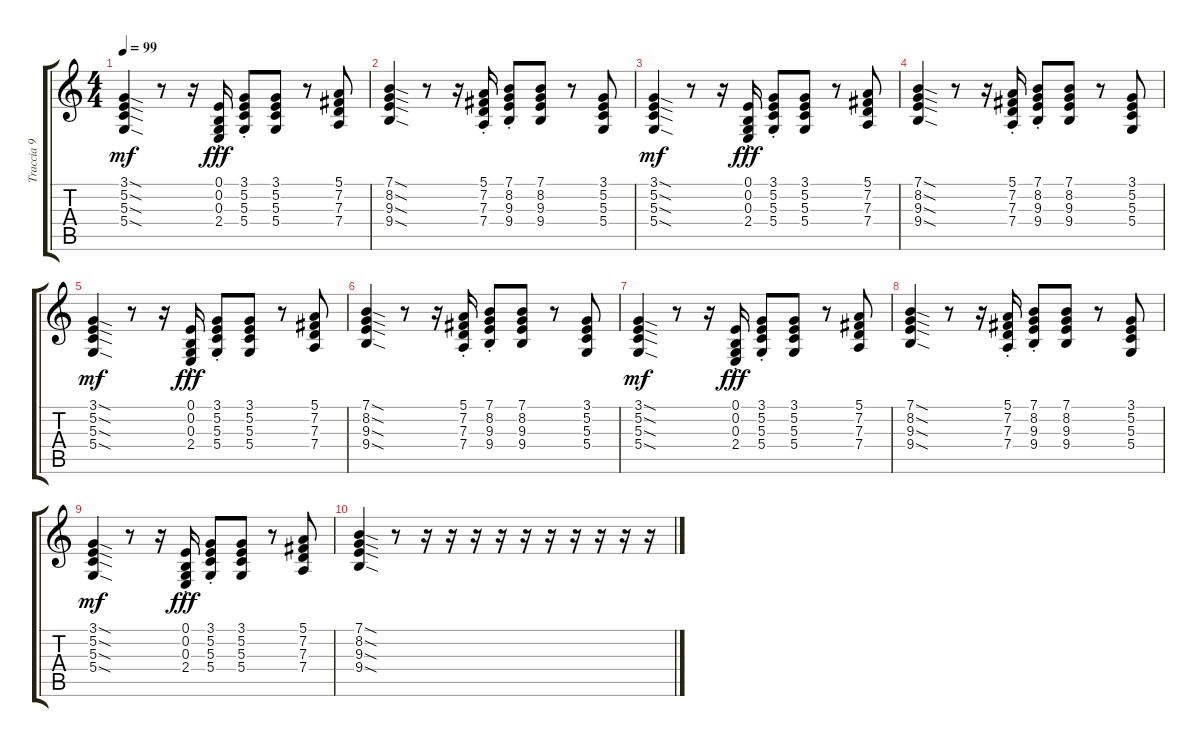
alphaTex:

\track ("Traccia 9" "Traccia 9") {instrument reedorgan}
\staff {score tabs}
\tuning (E4 B3 G3 D3 A2 E2) {hide}
\ts (4 4)
\tempo 99
\clef g2
\ks c
(3.1{sod} 5.2{sod} 5.3{sod} 5.4{sod}).4{dy mf} r.8 r.16 (0.1 0.2{st} 0.3{st} 2.4{st}).16{dy fff} (3.1 5.2{st} 5.3{st} 5.4{st}).8 (3.1 5.2 5.3 5.4).8 r.8 (5.1 7.2 7.3 7.4).8 |
(7.1{sod} 8.2{sod} 9.3{sod} 9.4{sod}).4 r.8 r.16 (5.1 7.2{st} 7.3{st} 7.4{st}).16 (7.1 8.2{st} 9.3{st} 9.4{st}).8 (7.1 8.2 9.3 9.4).8 r.8 (3.1 5.2 5.3 5.4).8 |
(3.1{sod} 5.2{sod} 5.3{sod} 5.4{sod}).4{dy mf} r.8 r.16 (0.1 0.2{st} 0.3{st} 2.4{st}).16{dy fff} (3.1 5.2{st} 5.3{st} 5.4{st}).8 (3.1 5.2 5.3 5.4).8 r.8 (5.1 7.2 7.3 7.4).8 |
(7.1{sod} 8.2{sod} 9.3{sod} 9.4{sod}).4 r.8 r.16 (5.1 7.2{st} 7.3{st} 7.4{st}).16 (7.1 8.2{st} 9.3{st} 9.4{st}).8 (7.1 8.2 9.3 9.4).8 r.8 (3.1 5.2 5.3 5.4).8 |
(3.1{sod} 5.2{sod} 5.3{sod} 5.4{sod}).4{dy mf} r.8 r.16 (0.1 0.2{st} 0.3{st} 2.4{st}).16{dy fff} (3.1 5.2{st} 5.3{st} 5.4{st}).8 (3.1 5.2 5.3 5.4).8 r.8 (5.1 7.2 7.3 7.4).8 |
(7.1{sod} 8.2{sod} 9.3{sod} 9.4{sod}).4 r.8 r.16 (5.1 7.2{st} 7.3{st} 7.4{st}).16 (7.1 8.2{st} 9.3{st} 9.4{st}).8 (7.1 8.2 9.3 9.4).8 r.8 (3.1 5.2 5.3 5.4).8 |
(3.1{sod} 5.2{sod} 5.3{sod} 5.4{sod}).4{dy mf} r.8 r.16 (0.1 0.2{st} 0.3{st} 2.4{st}).16{dy fff} (3.1 5.2{st} 5.3{st} 5.4{st}).8 (3.1 5.2 5.3 5.4).8 r.8 (5.1 7.2 7.3 7.4).8 |
(7.1{sod} 8.2{sod} 9.3{sod} 9.4{sod}).4 r.8 r.16 (5.1 7.2{st} 7.3{st} 7.4{st}).16 (7.1 8.2{st} 9.3{st} 9.4{st}).8 (7.1 8.2 9.3 9.4).8 r.8 (3.1 5.2 5.3 5.4).8 |
(3.1{sod} 5.2{sod} 5.3{sod} 5.4{sod}).4{dy mf} r.8 r.16 (0.1 0.2{st} 0.3{st} 2.4{st}).16{dy fff} (3.1 5.2{st} 5.3{st} 5.4{st}).8 (3.1 5.2 5.3 5.4).8 r.8 (5.1 7.2 7.3 7.4).8 |
(7.1{sod} 8.2{sod} 9.3{sod} 9.4{sod}).4 r.8 r.16 r.16 r.16 r.16 r.16 r.16 r.16 r.16 r.16 r.16
